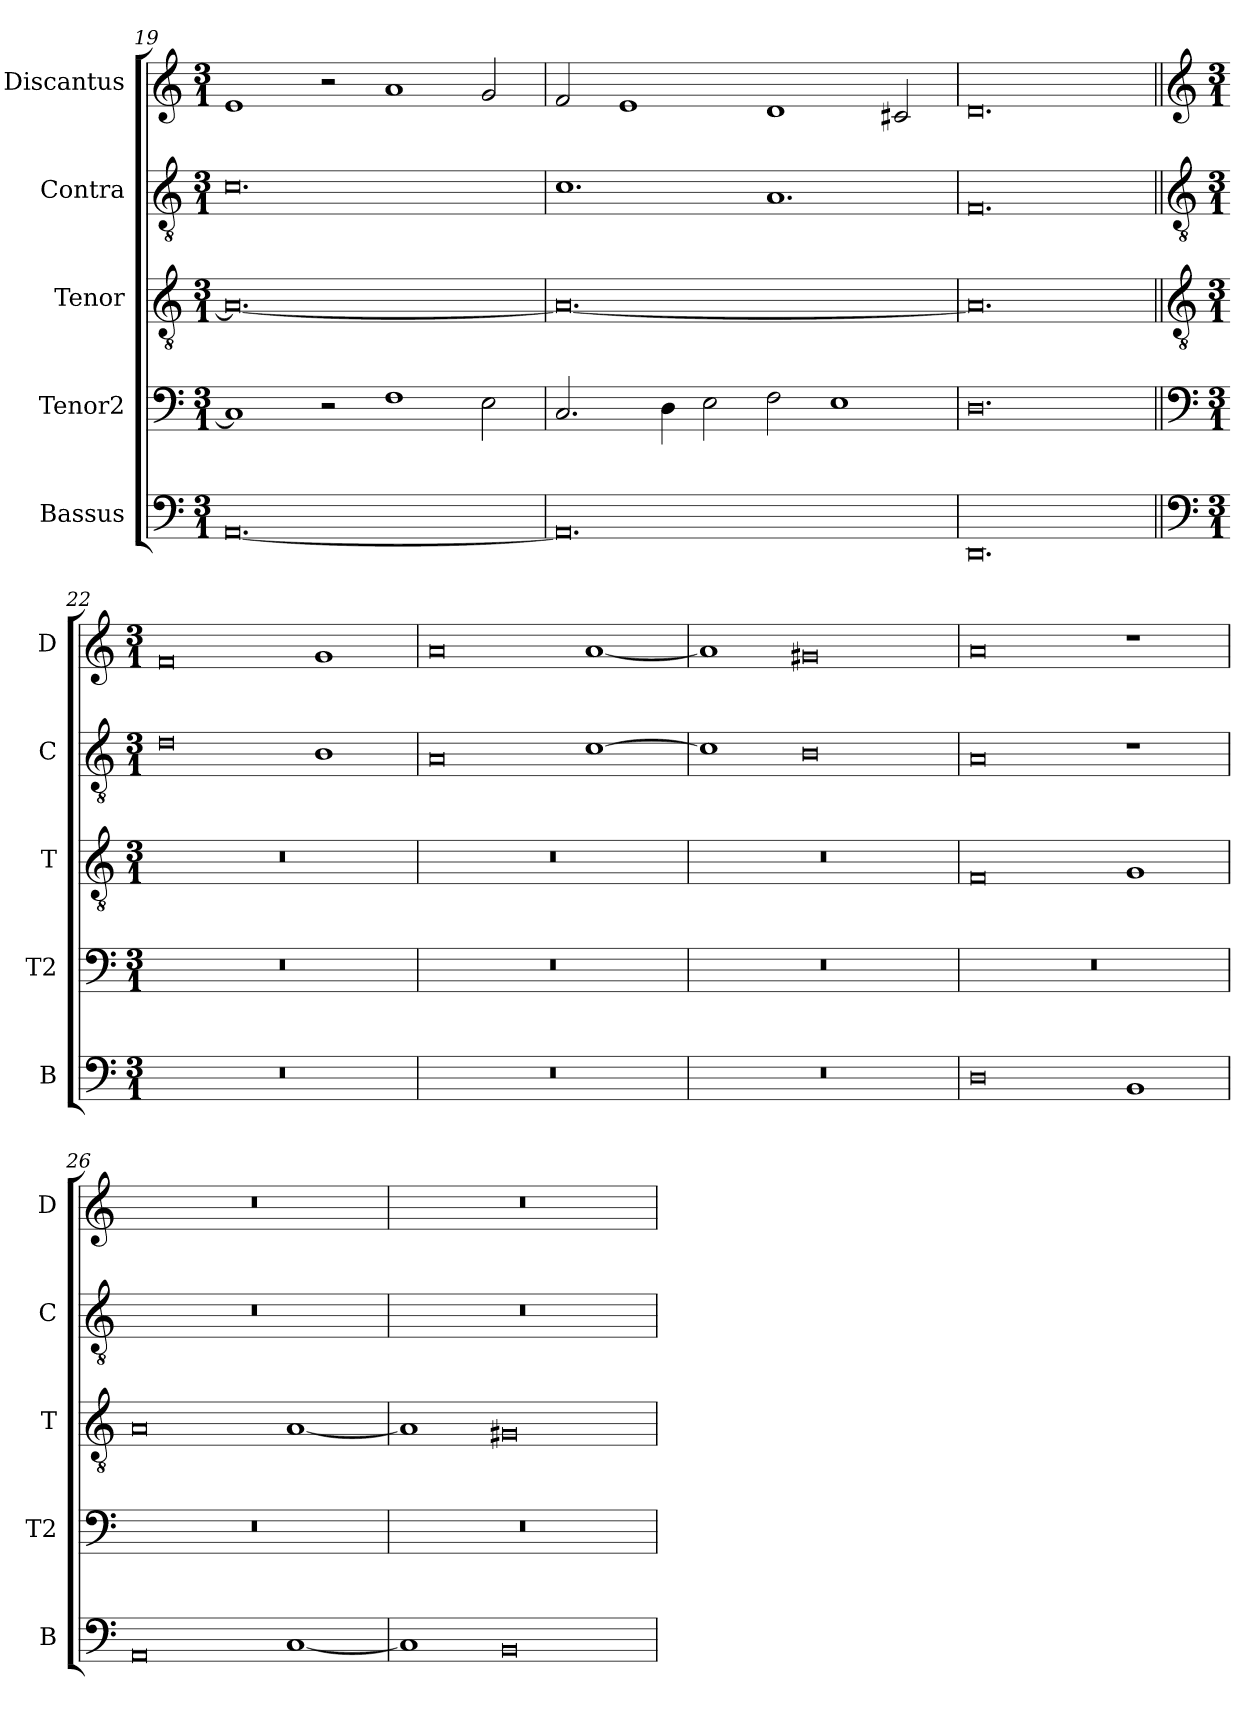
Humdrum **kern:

**kern	**kern	**kern	**kern	**kern
*part5	*part4	*part3	*part2	*part1
*staff5	*staff4	*staff3	*staff2	*staff1
*I"Bassus	*I"Tenor2	*I"Tenor	*I"Contra	*I"Discantus
*I'B	*I'T2	*I'T	*I'C	*I'D
*clefF4	*clefF4	*clefGv2	*clefGv2	*clefG2
*k[]	*k[]	*k[]	*k[]	*k[]
*M3/1	*M3/1	*M3/1	*M3/1	*M3/1
=19	=19	=19	=19	=19
[0.AA	1C]	0.A_	0.c	1e
.	2r	.	.	2r
.	1F	.	.	1a
.	2E\	.	.	2g/
=20	=20	=20	=20	=20
0.AA]	2.C/	0.A_	1.c	2f/
.	.	.	.	1e
.	4D\	.	.	.
.	2E\	.	.	.
.	2F\	.	1.A	1d
.	1E	.	.	.
.	.	.	.	2c#X/
=21	=21	=21	=21	=21
0.DD	0.D	0.A]	0.F	0.d
!!LO:LB:g=z
=22||	=22||	=22||	=22||	=22||
*clefF4	*clefF4	*clefGv2	*clefGv2	*clefG2
*k[]	*k[]	*k[]	*k[]	*k[]
*M3/1	*M3/1	*M3/1	*M3/1	*M3/1
0.r	0.r	0.r	0d	0f
.	.	.	1B	1g
=23	=23	=23	=23	=23
0.r	0.r	0.r	0A	0a
.	.	.	[1c	[1a
=24	=24	=24	=24	=24
0.r	0.r	0.r	1c]	1a]
.	.	.	0B	0g#X
=25	=25	=25	=25	=25
0D	0.r	0F	0A	0a
1BB	.	1G	1r	1r
=26	=26	=26	=26	=26
0AA	0.r	0A	0.r	0.r
[1C	.	[1A	.	.
=27	=27	=27	=27	=27
1C]	0.r	1A]	0.r	0.r
0BB	.	0G#X	.	.
=	=	=	=	=
*-	*-	*-	*-	*-
